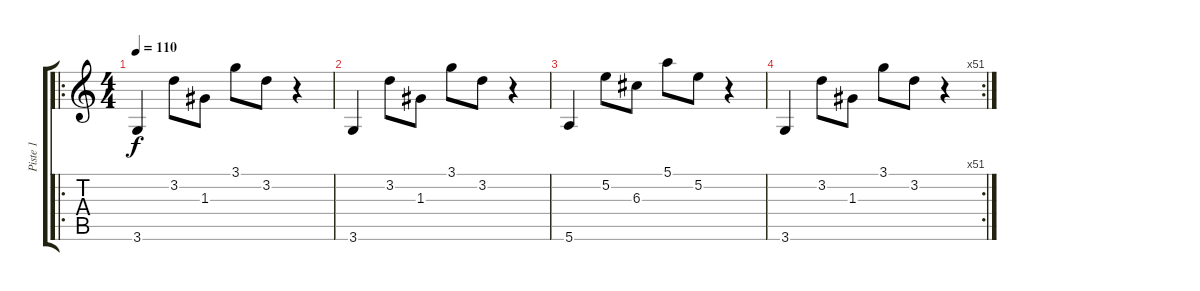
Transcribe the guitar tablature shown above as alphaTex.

\track ("Piste 1" "Piste 1") {instrument electricguitarclean}
\staff {score tabs}
\tuning (E4 B3 G3 D3 A2 E2) {hide}
\ro
\ts (4 4)
\tempo 110
\clef g2
\ks c
3.6.4{dy f instrument electricguitarclean} 3.2.8 1.3.8 3.1.8 3.2.8 r.4 |
3.6.4 3.2.8 1.3.8 3.1.8 3.2.8 r.4 |
5.6.4 5.2.8 6.3.8 5.1.8 5.2.8 r.4 |
\rc 51
3.6.4 3.2.8 1.3.8 3.1.8 3.2.8 r.4
